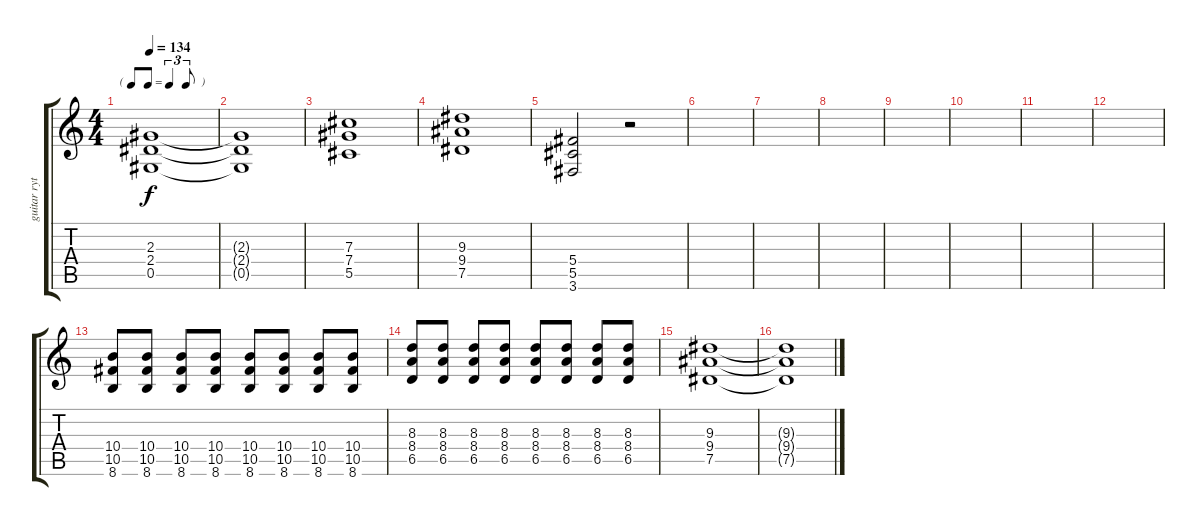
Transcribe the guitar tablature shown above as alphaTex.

\track ("guitar rythem" "guitar ryt") {instrument distortionguitar}
\staff {score tabs}
\tuning (Eb4 Bb3 Gb3 Db3 Ab2 Eb2) {hide}
\ts (4 4)
\tf triplet8th
\tempo 134
\clef g2
\ks c
(2.3 2.4 0.5).1{dy f} |
(2.3{t} 2.4{t} 0.5{t}).1 |
(7.3 7.4 5.5).1 |
(9.3 9.4 7.5).1 |
(5.4 5.5 3.6).2 r.2 |
|
|
|
|
|
|
|
(10.4 10.5 8.6).8 (10.4 10.5 8.6).8 (10.4 10.5 8.6).8 (10.4 10.5 8.6).8 (10.4 10.5 8.6).8 (10.4 10.5 8.6).8 (10.4 10.5 8.6).8 (10.4 10.5 8.6).8 |
(8.3 8.4 6.5).8 (8.3 8.4 6.5).8 (8.3 8.4 6.5).8 (8.3 8.4 6.5).8 (8.3 8.4 6.5).8 (8.3 8.4 6.5).8 (8.3 8.4 6.5).8 (8.3 8.4 6.5).8 |
(9.3 9.4 7.5).1 |
(9.3{t} 9.4{t} 7.5{t}).1
